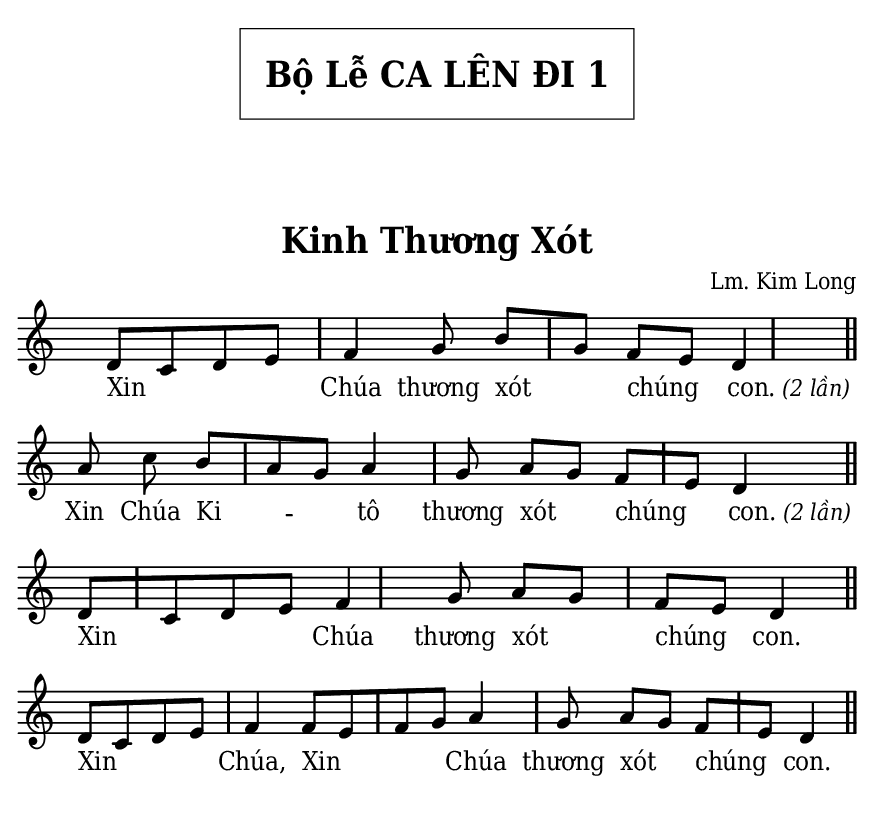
% Cài đặt chung\
\version "2.22.1"
\include "english.ly"
\include "gregorian.ly"

\header {
  title = \markup \fill-line {
    \center-column {
      \box \pad-markup #2 "Bộ Lễ CA LÊN ĐI 1"
      \null \null \null
    }
  }
  subtitle = \markup { \fontsize #3 \bold "Kinh Thương Xót" }
  composer = "Lm. Kim Long"
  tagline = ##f
}

% Nhạc phiên khúc
nhacPhienKhucSop = \relative c' {
  \autoBeamOff
  d8 [c d e] f4 g8 b [g] f [e] d4 \bar "||" \break
  a'8 c b [a g] a4 g8 a [g] f [e] d4 \bar "||" \break
  d8 [c d e] f4 g8 a [g] f [e] d4 \bar "||" \break
  d8 [c d e] f4 f8 [e f g] a4 g8 a [g] f [e] d4 \bar "||"
}

% Lời phiên khúc
loiPhienKhucSop = \lyrics {
  Xin Chúa thương xót chúng
  \tweak self-alignment-X #LEFT
  \tweak extra-offset #'(-0.5 . 0)
  \markup { "con." \italic \smaller "(2 lần)" }
  Xin Chúa Ki -- tô thương xót chúng
  \tweak self-alignment-X #LEFT
  \tweak extra-offset #'(-0.5 . 0)
  \markup { "con." \italic \smaller "(2 lần)" }
  Xin Chúa thương xót chúng con.
  Xin Chúa, Xin Chúa thương xót chúng con.
}

% Dàn trang
\paper {
  #(set-paper-size "a5")
  top-margin = 3\mm
  bottom-margin = 3\mm
  left-margin = 3\mm
  right-margin = 3\mm
  #(define fonts
	 (make-pango-font-tree "Deja Vu Serif Condensed"
	 		       "Deja Vu Serif Condensed"
			       "Deja Vu Serif Condensed"
			       (/ 20 20)))
  print-page-number = ##f
}

TongNhip = {
  \key c \major \time 2/4
  \set Timing.beamExceptions = #'()
  \set Timing.baseMoment = #(ly:make-moment 1/4)
}

\score {
  \new ChoirStaff <<
    \new Staff <<
      \new Voice = "beSop" {
        \clef treble \TongNhip \nhacPhienKhucSop
      }
      \new Lyrics \lyricsto beSop \loiPhienKhucSop
    >>
  >>
  \layout {
    \override Staff.TimeSignature.transparent = ##t
    \override Lyrics.LyricSpace.minimum-distance = #1.5
    \override Score.BarNumber.break-visibility = ##(#f #f #f)
    \override Score.SpacingSpanner.uniform-stretching = ##t
    \override Score.SpacingSpanner.packed-spacing = ##f
    \set Score.defaultBarType = ""
    ragged-last = ##f
  } 
}
